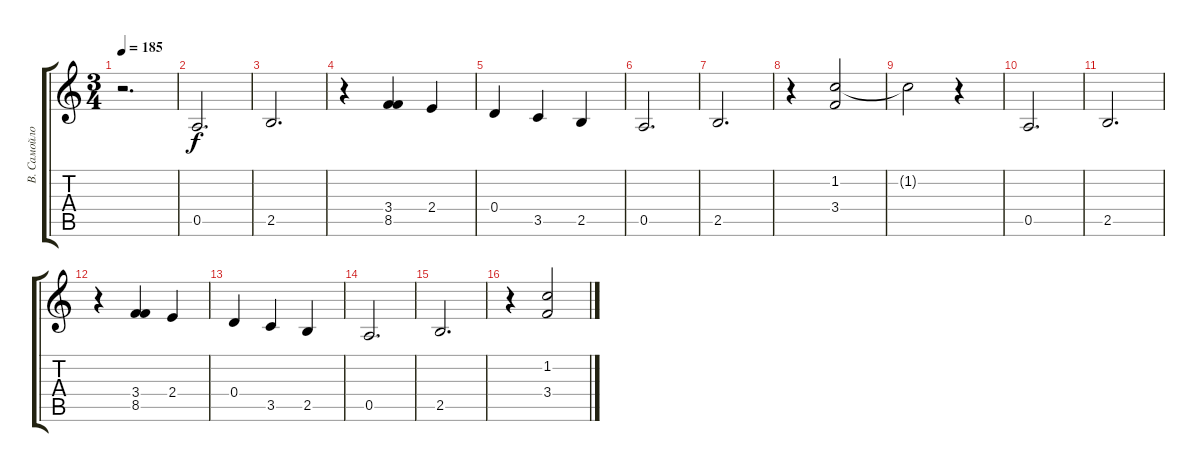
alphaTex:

\track ("В. Самойлов" "В. Самойло") {instrument distortionguitar}
\staff {score tabs}
\tuning (E4 B3 G3 D3 A2 E2) {hide}
\ts (3 4)
\tempo 185
\clef g2
\ks c
r.2{d dy f} |
0.5.2{d} |
2.5.2{d} |
r.4 (3.4 8.5).4 2.4.4 |
0.4.4 3.5.4 2.5.4 |
0.5.2{d} |
2.5.2{d} |
r.4 (1.2 3.4).2 |
1.2{t}.2 r.4 |
0.5.2{d} |
2.5.2{d} |
r.4 (3.4 8.5).4 2.4.4 |
0.4.4 3.5.4 2.5.4 |
0.5.2{d} |
2.5.2{d} |
r.4 (1.2 3.4).2
